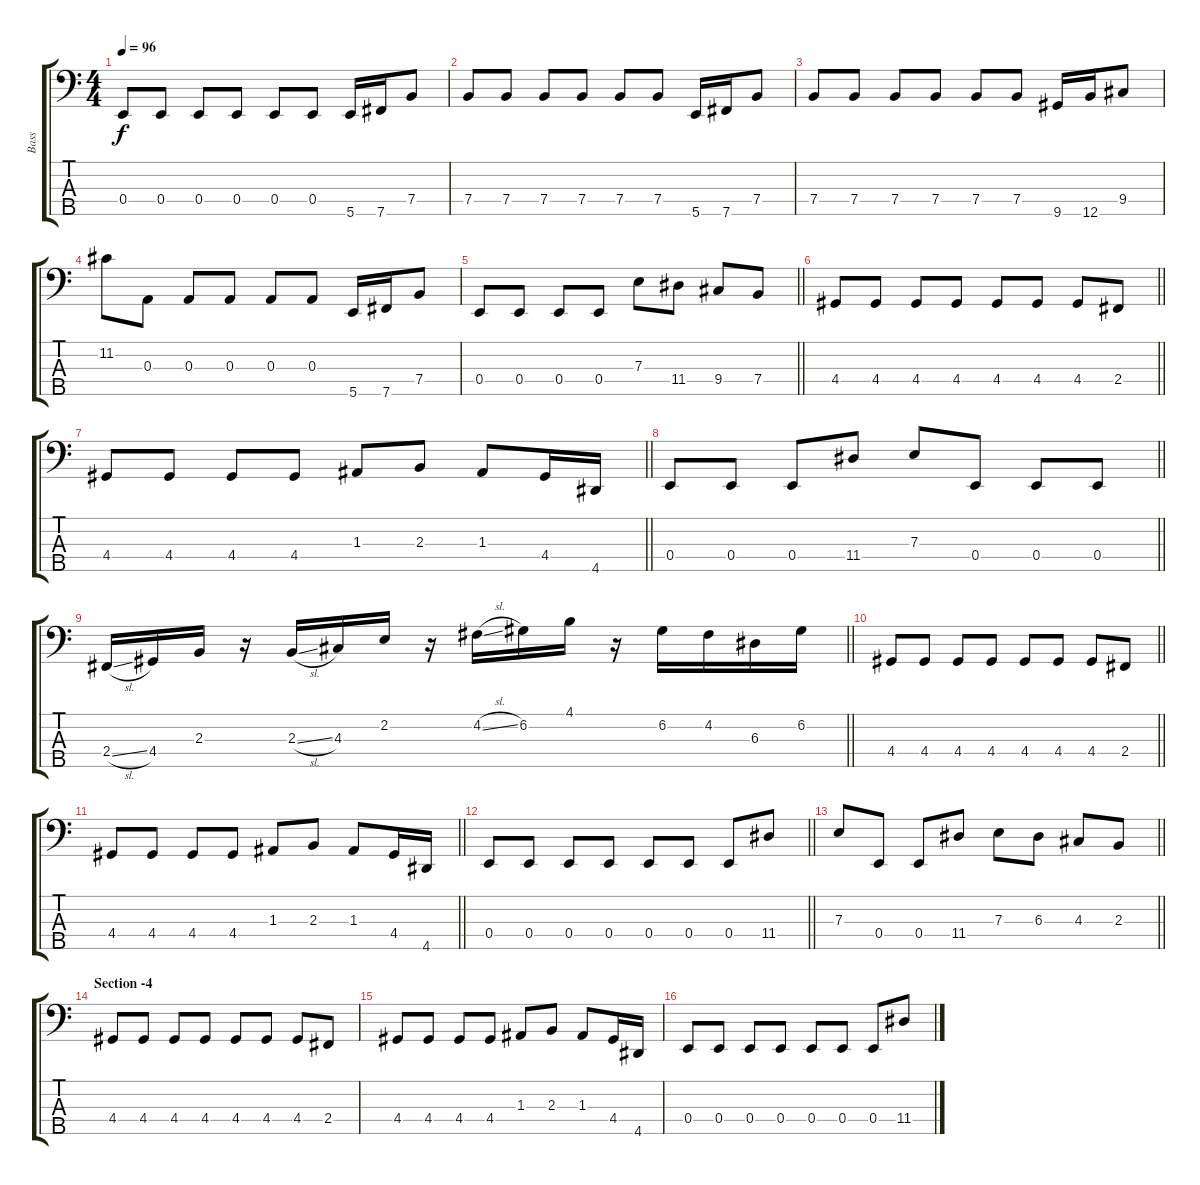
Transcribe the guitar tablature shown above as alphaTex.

\track ("Bass" "Bass") {instrument electricbassfinger}
\staff {score tabs}
\tuning (G2 D2 A1 E1 B0) {hide}
\ts (4 4)
\tempo 96
\clef f4
\ks c
0.4.8{dy f} 0.4.8 0.4.8 0.4.8 0.4.8 0.4.8 5.5.16 7.5.16 7.4.8 |
7.4.8 7.4.8 7.4.8 7.4.8 7.4.8 7.4.8 5.5.16 7.5.16 7.4.8 |
7.4.8 7.4.8 7.4.8 7.4.8 7.4.8 7.4.8 9.5.16 12.5.16 9.4.8 |
11.2.8 0.3.8 0.3.8 0.3.8 0.3.8 0.3.8 5.5.16 7.5.16 7.4.8 |
\barLineRight lightlight
0.4.8 0.4.8 0.4.8 0.4.8 7.3.8 11.4.8 9.4.8 7.4.8 |
\barLineRight lightlight
4.4.8 4.4.8 4.4.8 4.4.8 4.4.8 4.4.8 4.4.8 2.4.8 |
\barLineRight lightlight
4.4.8 4.4.8 4.4.8 4.4.8 1.3.8 2.3.8 1.3.8 4.4.16 4.5.16 |
\barLineRight lightlight
0.4.8 0.4.8 0.4.8 11.4.8 7.3.8 0.4.8 0.4.8 0.4.8 |
\barLineRight lightlight
2.4{sl}.16 4.4.16 2.3.16 r.16 2.3{sl}.16 4.3.16 2.2.16 r.16 4.2{sl}.16 6.2.16 4.1.16 r.16 6.2.16 4.2.16 6.3.16 6.2.16 |
\barLineRight lightlight
4.4.8 4.4.8 4.4.8 4.4.8 4.4.8 4.4.8 4.4.8 2.4.8 |
\barLineRight lightlight
4.4.8 4.4.8 4.4.8 4.4.8 1.3.8 2.3.8 1.3.8 4.4.16 4.5.16 |
\barLineRight lightlight
0.4.8 0.4.8 0.4.8 0.4.8 0.4.8 0.4.8 0.4.8 11.4.8 |
\barLineRight lightlight
7.3.8 0.4.8 0.4.8 11.4.8 7.3.8 6.3.8 4.3.8 2.3.8 |
\section ("" "Section -4")
4.4.8 4.4.8 4.4.8 4.4.8 4.4.8 4.4.8 4.4.8 2.4.8 |
4.4.8 4.4.8 4.4.8 4.4.8 1.3.8 2.3.8 1.3.8 4.4.16 4.5.16 |
0.4.8 0.4.8 0.4.8 0.4.8 0.4.8 0.4.8 0.4.8 11.4.8
